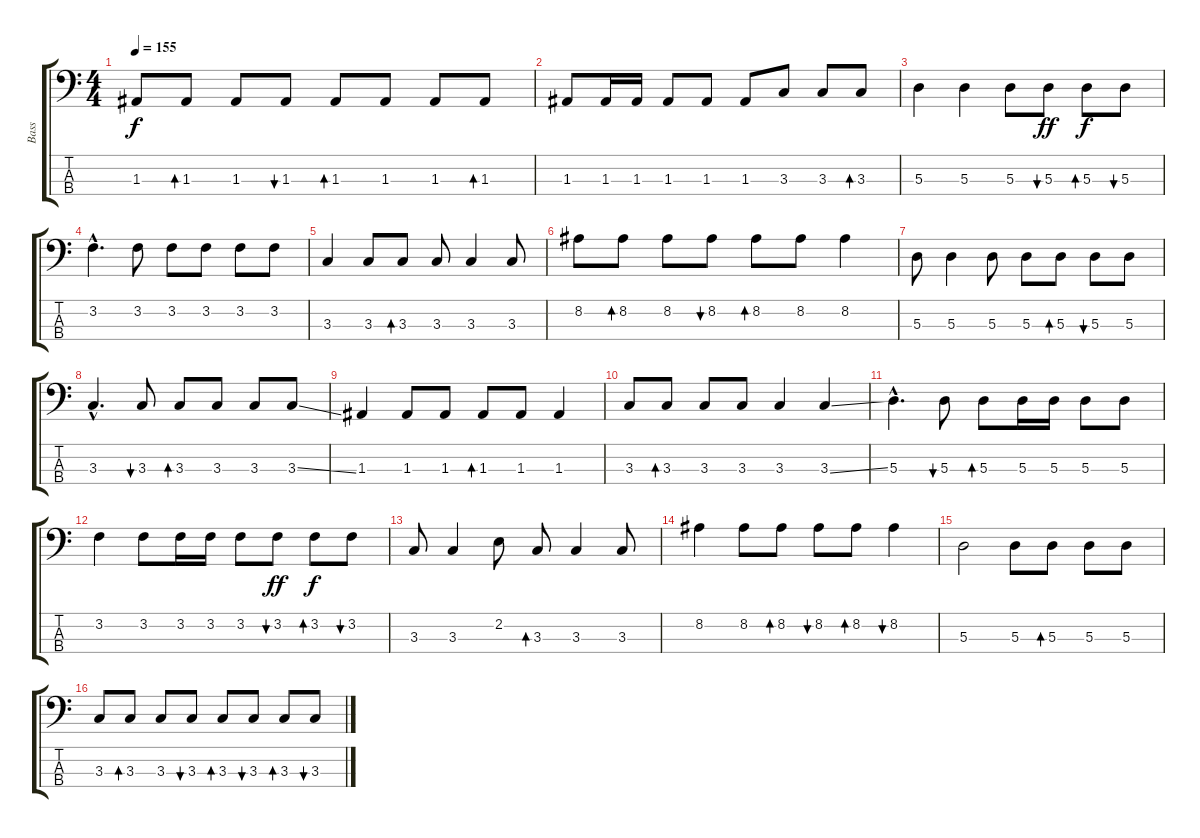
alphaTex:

\track ("Bass" "Bass") {instrument electricbasspick}
\staff {score tabs}
\tuning (G2 D2 A1 E1) {hide}
\ts (4 4)
\tempo 155
\clef f4
\ks c
1.3.8{dy f} 1.3.8{bd 240} 1.3.8 1.3.8{bu 240} 1.3.8{bd 240} 1.3.8 1.3.8 1.3.8{bd 240} |
1.3.8 1.3.16 1.3.16 1.3.8 1.3.8 1.3.8 3.3.8 3.3.8 3.3.8{bd 240} |
5.3.4 5.3.4 5.3.8 5.3.8{bu 240 dy ff} 5.3.8{bd 240 dy f} 5.3.8{bu 240} |
3.2{hac}.4{d} 3.2.8 3.2.8 3.2.8 3.2.8 3.2.8 |
3.3.4 3.3.8 3.3.8{bd 240} 3.3.8 3.3.4 3.3.8 |
8.2.8 8.2.8{bd 240} 8.2.8 8.2.8{bu 240} 8.2.8{bd 240} 8.2.8 8.2.4 |
5.3.8 5.3.4 5.3.8 5.3.8 5.3.8{bd 240} 5.3.8{bu 240} 5.3.8 |
3.3{hac}.4{d} 3.3.8{bu 240} 3.3.8{bd 240} 3.3.8 3.3.8 3.3{ss}.8 |
1.3.4 1.3.8 1.3.8 1.3.8{bd 240} 1.3.8 1.3.4 |
3.3.8 3.3.8{bd 240} 3.3.8 3.3.8 3.3.4 3.3{ss}.4 |
5.3{hac}.4{d} 5.3.8{bu 240} 5.3.8{bd 240} 5.3.16 5.3.16 5.3.8 5.3.8 |
3.2.4 3.2.8 3.2.16 3.2.16 3.2.8 3.2.8{bu 240 dy ff} 3.2.8{bd 240 dy f} 3.2.8{bu 240} |
3.3.8 3.3.4 2.2.8 3.3.8{bd 240} 3.3.4 3.3.8 |
8.2.4 8.2.8 8.2.8{bd 240} 8.2.8{bu 240} 8.2.8{bd 240} 8.2.4{bu 240} |
5.3.2 5.3.8 5.3.8{bd 240} 5.3.8 5.3.8 |
3.3.8 3.3.8{bd 240} 3.3.8 3.3.8{bu 240} 3.3.8{bd 240} 3.3.8{bu 240} 3.3.8{bd 240} 3.3{ss}.8{bu 240}
